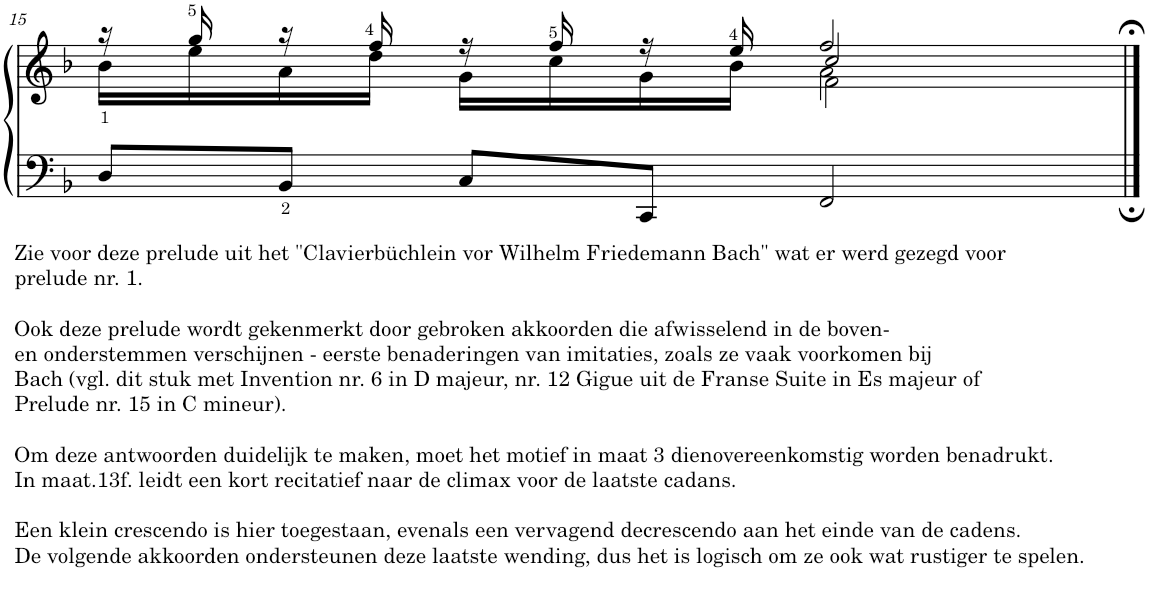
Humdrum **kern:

**kern	**kern
*part1	*part1
*staff2	*staff1
*I"Klavír	*
*I'Klv.	*
!!LO:PB:g=z
*clefF4	*clefG2
*k[b-]	*k[b-]
*M4/4	*M4/4
*met(c)	*met(c)
=15	=15
*	*^
*	*	*^
*	*	*	*^
!LO:TX:b:t=Zie voor deze prelude uit het "Clavierbüchlein vor Wilhelm Friedemann Bach" wat er werd gezegd voor	!	!	!	!
!LO:TX:b:t=prelude nr. 1.	!	!	!	!
!LO:TX:b:t=Ook deze prelude wordt gekenmerkt door gebroken akkoorden die afwisselend in de boven-	!	!	!	!
!LO:TX:b:t=en onderstemmen verschijnen - eerste benaderingen van imitaties, zoals ze vaak voorkomen bij	!	!	!	!
!LO:TX:b:t=Bach (vgl. dit stuk met Invention nr. 6 in D majeur, nr. 12 Gigue uit de Franse Suite in Es majeur of	!	!	!	!
!LO:TX:b:t=Prelude nr. 15 in C mineur).	!	!	!	!
!LO:TX:b:t=Om deze antwoorden duidelijk te maken, moet het motief in maat 3 dienovereenkomstig worden benadrukt.	!	!	!	!
!LO:TX:b:t=In maat.13f. leidt een kort recitatief naar de climax voor de laatste cadans.	!	!	!	!
!LO:TX:b:t=Een klein crescendo is hier toegestaan, evenals een vervagend decrescendo aan het einde van de cadens.	!	!	!	!
!LO:TX:b:t=De volgende akkoorden ondersteunen deze laatste wending, dus het is logisch om ze ook wat rustiger te spelen.	!	!	!	!
8D/L	16r	16b-\LL	2ryy	2ryy
.	16gg/	16ee\	.	.
8BB-/J	16r	16a\	.	.
.	16ff/	16dd\JJ	.	.
8C/L	16r	16g\LL	.	.
.	16ff/	16cc\	.	.
8CC/J	16r	16g\	.	.
.	16ee/	16b-\JJ	.	.
2FF/	2ff/	2cc/	2a\	2f\
*	*v	*v	*v	*v
==	==
*-	*-
